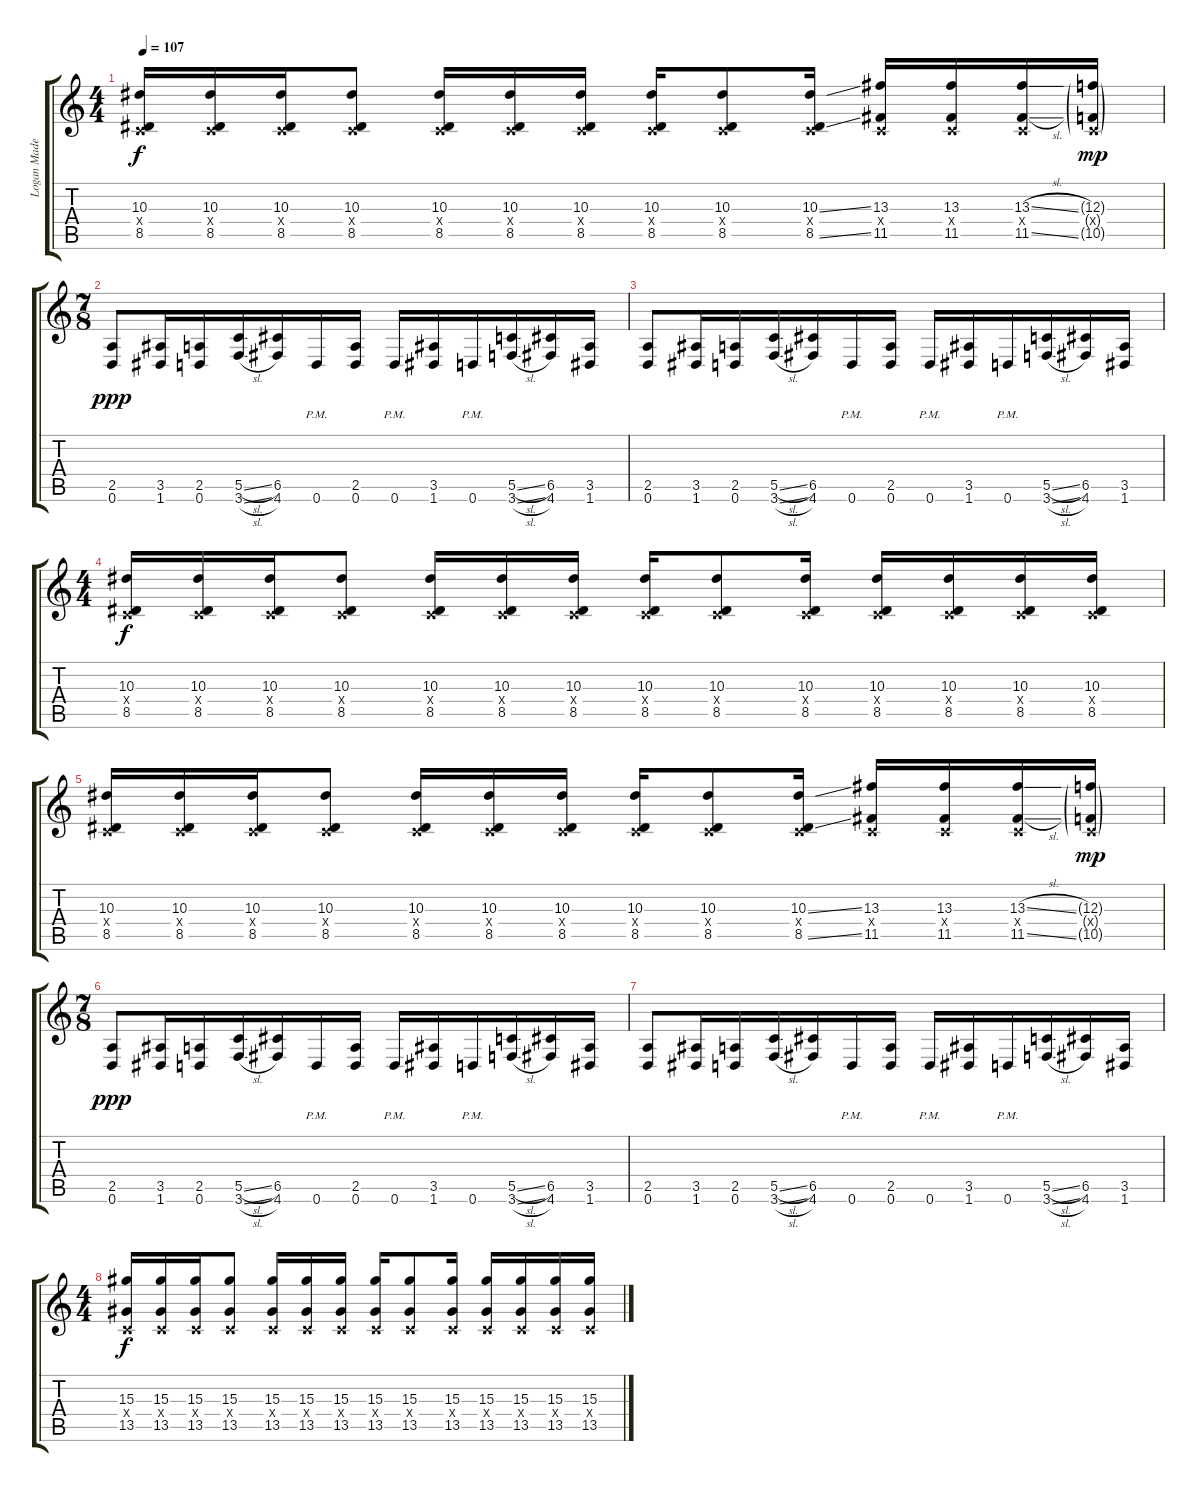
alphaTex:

\track ("Logan Mader" "Logan Made") {instrument distortionguitar}
\staff {score tabs}
\tuning (D4 A3 F3 C3 G2 D2) {hide}
\ts (4 4)
\tempo 107
\clef g2
\ks c
(10.3 0.4{x} 8.5).16{dy f} (10.3 0.4{x} 8.5).16 (10.3 0.4{x} 8.5).16 (10.3 0.4{x} 8.5).8 (10.3 0.4{x} 8.5).16 (10.3 0.4{x} 8.5).16 (10.3 0.4{x} 8.5).16 (10.3 0.4{x} 8.5).16 (10.3 0.4{x} 8.5).8 (10.3{ss} 0.4{x} 8.5{ss}).16 (13.3 0.4{x} 11.5).16 (13.3 0.4{x} 11.5).16 (13.3{sl} 0.4{x} 11.5{sl}).16 (12.3{g} 0.4{g x} 10.5{g}).16{dy mp} |
\ts (7 8)
(2.5 0.6).8{dy ppp} (3.5 1.6).16 (2.5 0.6).16 (5.5{sl} 3.6{sl}).16 (6.5 4.6).16 0.6{pm}.16 (2.5 0.6).16 0.6{pm}.16 (3.5 1.6).16 0.6{pm}.16 (5.5{sl} 3.6{sl}).16 (6.5 4.6).16 (3.5 1.6).16 |
(2.5 0.6).8 (3.5 1.6).16 (2.5 0.6).16 (5.5{sl} 3.6{sl}).16 (6.5 4.6).16 0.6{pm}.16 (2.5 0.6).16 0.6{pm}.16 (3.5 1.6).16 0.6{pm}.16 (5.5{sl} 3.6{sl}).16 (6.5 4.6).16 (3.5 1.6).16 |
\ts (4 4)
(10.3 0.4{x} 8.5).16{dy f} (10.3 0.4{x} 8.5).16 (10.3 0.4{x} 8.5).16 (10.3 0.4{x} 8.5).8 (10.3 0.4{x} 8.5).16 (10.3 0.4{x} 8.5).16 (10.3 0.4{x} 8.5).16 (10.3 0.4{x} 8.5).16 (10.3 0.4{x} 8.5).8 (10.3 0.4{x} 8.5).16 (10.3 0.4{x} 8.5).16 (10.3 0.4{x} 8.5).16 (10.3 0.4{x} 8.5).16 (10.3 0.4{x} 8.5).16 |
(10.3 0.4{x} 8.5).16 (10.3 0.4{x} 8.5).16 (10.3 0.4{x} 8.5).16 (10.3 0.4{x} 8.5).8 (10.3 0.4{x} 8.5).16 (10.3 0.4{x} 8.5).16 (10.3 0.4{x} 8.5).16 (10.3 0.4{x} 8.5).16 (10.3 0.4{x} 8.5).8 (10.3{ss} 0.4{x} 8.5{ss}).16 (13.3 0.4{x} 11.5).16 (13.3 0.4{x} 11.5).16 (13.3{sl} 0.4{x} 11.5{sl}).16 (12.3{g} 0.4{g x} 10.5{g}).16{dy mp} |
\ts (7 8)
(2.5 0.6).8{dy ppp} (3.5 1.6).16 (2.5 0.6).16 (5.5{sl} 3.6{sl}).16 (6.5 4.6).16 0.6{pm}.16 (2.5 0.6).16 0.6{pm}.16 (3.5 1.6).16 0.6{pm}.16 (5.5{sl} 3.6{sl}).16 (6.5 4.6).16 (3.5 1.6).16 |
(2.5 0.6).8 (3.5 1.6).16 (2.5 0.6).16 (5.5{sl} 3.6{sl}).16 (6.5 4.6).16 0.6{pm}.16 (2.5 0.6).16 0.6{pm}.16 (3.5 1.6).16 0.6{pm}.16 (5.5{sl} 3.6{sl}).16 (6.5 4.6).16 (3.5 1.6).16 |
\ts (4 4)
(15.3 0.4{x} 13.5).16{dy f} (15.3 0.4{x} 13.5).16 (15.3 0.4{x} 13.5).16 (15.3 0.4{x} 13.5).8 (15.3 0.4{x} 13.5).16 (15.3 0.4{x} 13.5).16 (15.3 0.4{x} 13.5).16 (15.3 0.4{x} 13.5).16 (15.3 0.4{x} 13.5).8 (15.3 0.4{x} 13.5).16 (15.3 0.4{x} 13.5).16 (15.3 0.4{x} 13.5).16 (15.3 0.4{x} 13.5).16 (15.3 0.4{x} 13.5).16
